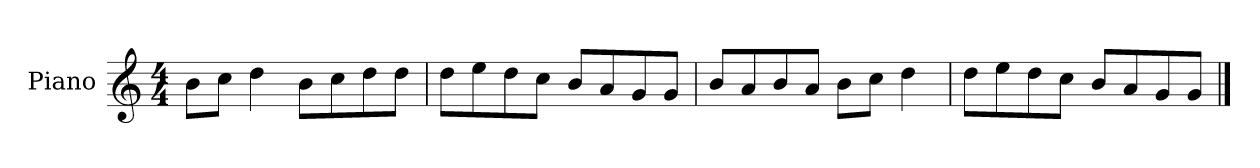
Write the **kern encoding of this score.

**kern
*part1
*staff1
*I"Piano
*I'P-no
*clefG2
*k[]
*M4/4
*MM90
=1
8b\L
8cc\J
4dd\
8b\L
8cc\
8dd\
8dd\J
=2
8dd\L
8ee\
8dd\
8cc\J
8b/L
8a/
8g/
8g/J
=3
8b/L
8a/
8b/
8a/J
8b\L
8cc\J
4dd\
=4
8dd\L
8ee\
8dd\
8cc\J
8b/L
8a/
8g/
8g/J
==
*-
